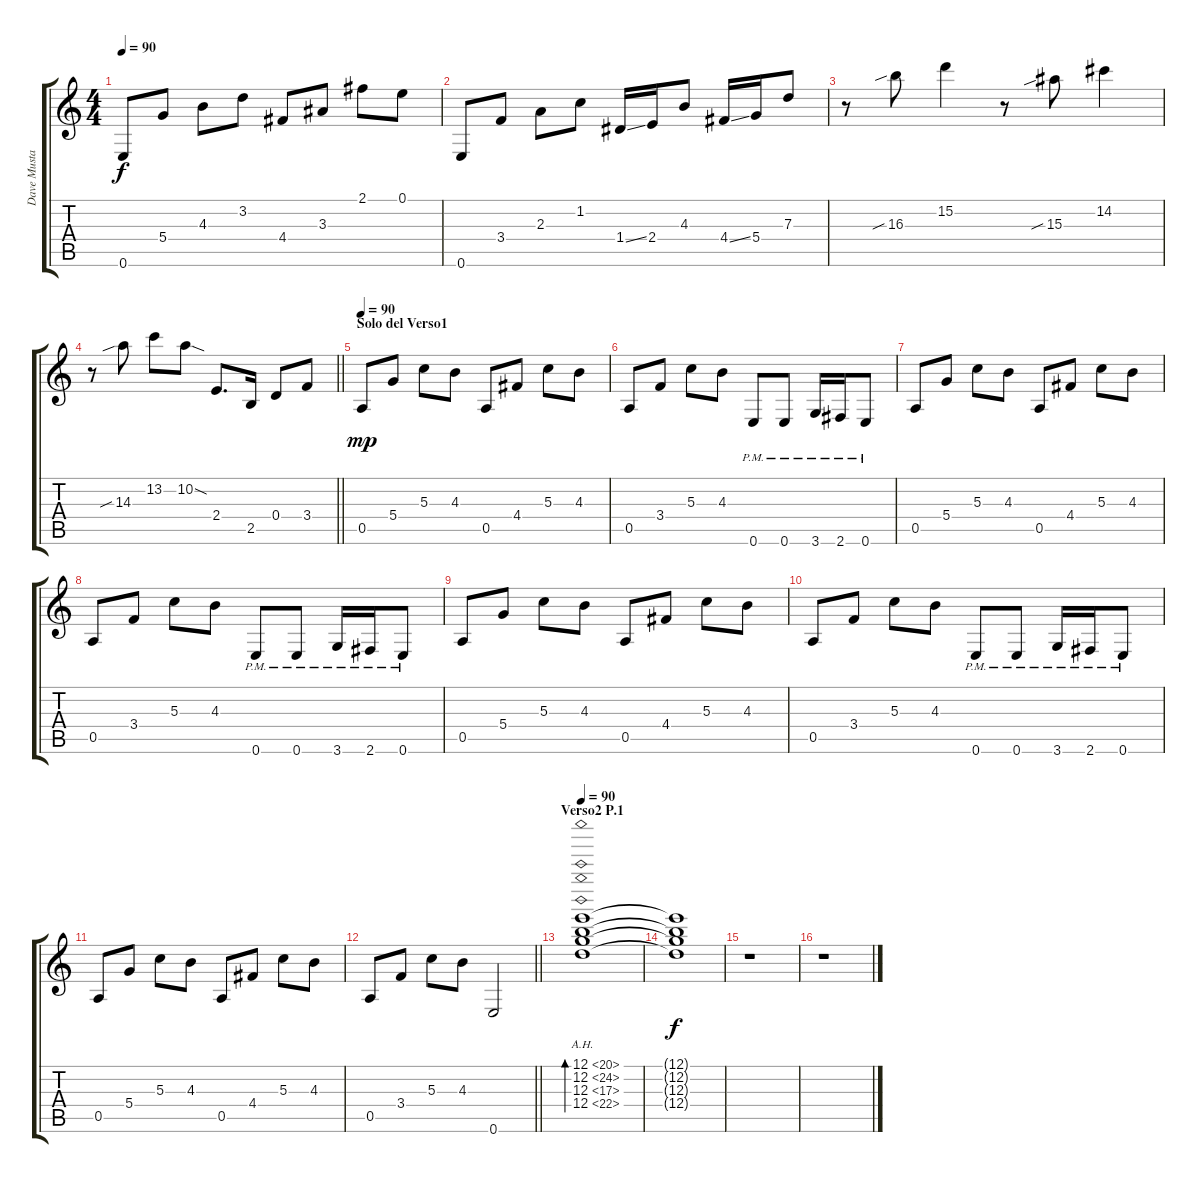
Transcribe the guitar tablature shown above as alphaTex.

\track ("Dave Mustaine Ritmo" "Dave Musta") {instrument distortionguitar}
\staff {score tabs}
\tuning (E4 B3 G3 D3 A2 E2) {hide}
\ts (4 4)
\tempo 90
\clef g2
\ks c
0.6.8{dy f} 5.4.8 4.3.8 3.2.8 4.4.8 3.3.8 2.1.8 0.1.8 |
0.6.8 3.4.8 2.3.8 1.2.8 1.4{ss}.16 2.4.16 4.3.8 4.4{ss}.16 5.4.16 7.3.8 |
r.8 16.3{sib}.8 15.2.4 r.8 15.3{sib}.8 14.2.4 |
\barLineRight lightlight
r.8 14.3{sib}.8 13.2.8 10.2{sod}.8 2.4.8{d} 2.5.16 0.4.8 3.4.8 |
\section ("" "Solo del Verso1")
\tempo 90
0.5.8{dy mp} 5.4.8 5.3.8 4.3.8 0.5.8 4.4.8 5.3.8 4.3.8 |
0.5.8 3.4.8 5.3.8 4.3.8 0.6{pm}.8 0.6{pm}.8 3.6{pm}.16 2.6{pm}.16 0.6{pm}.8 |
0.5.8 5.4.8 5.3.8 4.3.8 0.5.8 4.4.8 5.3.8 4.3.8 |
0.5.8 3.4.8 5.3.8 4.3.8 0.6{pm}.8 0.6{pm}.8 3.6{pm}.16 2.6{pm}.16 0.6{pm}.8 |
0.5.8 5.4.8 5.3.8 4.3.8 0.5.8 4.4.8 5.3.8 4.3.8 |
0.5.8 3.4.8 5.3.8 4.3.8 0.6{pm}.8 0.6{pm}.8 3.6{pm}.16 2.6{pm}.16 0.6{pm}.8 |
0.5.8 5.4.8 5.3.8 4.3.8 0.5.8 4.4.8 5.3.8 4.3.8 |
\barLineRight lightlight
0.5.8 3.4.8 5.3.8 4.3.8 0.6.2 |
\section ("" "Verso2 P.1")
\tempo 90
(12.1{ah 8} 12.2{ah 12} 12.3{ah 5} 12.4{ah 10}).1{bd 120 volume 0} |
(12.1{t} 12.2{t} 12.3{t} 12.4{t}).1{dy f} |
r.1 |
r.1{volume 15}
